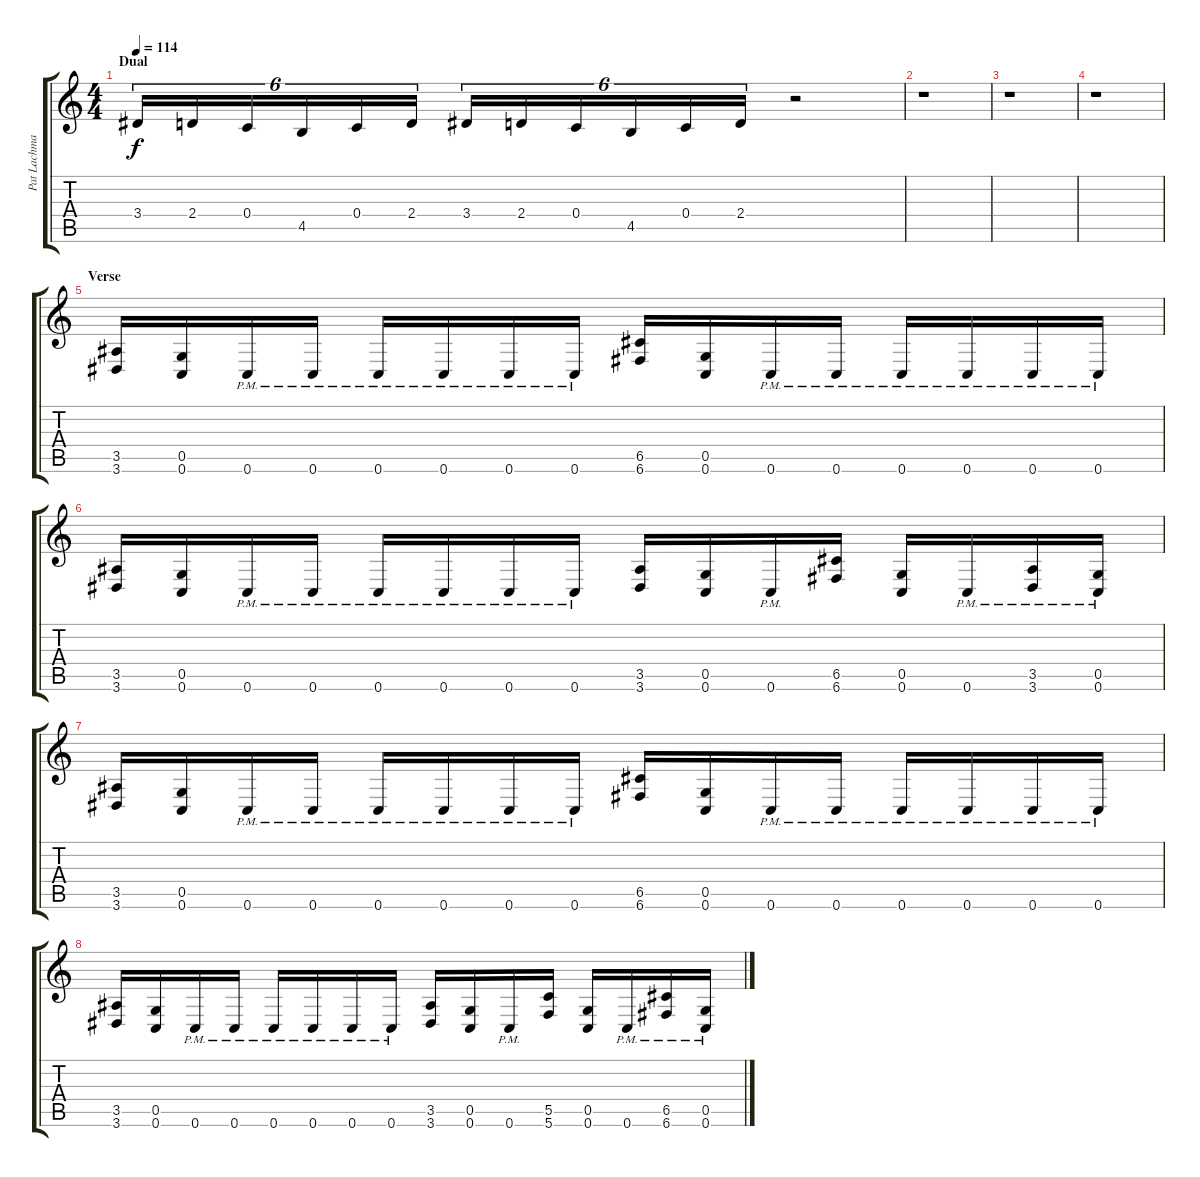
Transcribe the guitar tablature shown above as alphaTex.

\track ("Pat Lachman" "Pat Lachma") {instrument distortionguitar}
\staff {score tabs}
\tuning (D4 A3 F3 C3 G2 C2) {hide}
\ts (4 4)
\section ("" "Dual")
\tempo 114
\clef g2
\ks c
3.4.16{tu (6 4) dy f} 2.4.16{tu (6 4)} 0.4.16{tu (6 4)} 4.5.16{tu (6 4)} 0.4.16{tu (6 4)} 2.4.16{tu (6 4)} 3.4.16{tu (6 4)} 2.4.16{tu (6 4)} 0.4.16{tu (6 4)} 4.5.16{tu (6 4)} 0.4.16{tu (6 4)} 2.4.16{tu (6 4)} r.2 |
r.1 |
r.1 |
r.1 |
\section ("" "Verse")
(3.5 3.6).16 (0.5 0.6).16 0.6{pm}.16 0.6{pm}.16 0.6{pm}.16 0.6{pm}.16 0.6{pm}.16 0.6{pm}.16 (6.5 6.6).16 (0.5 0.6).16 0.6{pm}.16 0.6{pm}.16 0.6{pm}.16 0.6{pm}.16 0.6{pm}.16 0.6{pm}.16 |
(3.5 3.6).16 (0.5 0.6).16 0.6{pm}.16 0.6{pm}.16 0.6{pm}.16 0.6{pm}.16 0.6{pm}.16 0.6{pm}.16 (3.5 3.6).16 (0.5 0.6).16 0.6{pm}.16 (6.5 6.6).16 (0.5 0.6).16 0.6{pm}.16 (3.5 3.6{pm}).16 (0.5 0.6{pm}).16 |
(3.5 3.6).16 (0.5 0.6).16 0.6{pm}.16 0.6{pm}.16 0.6{pm}.16 0.6{pm}.16 0.6{pm}.16 0.6{pm}.16 (6.5 6.6).16 (0.5 0.6).16 0.6{pm}.16 0.6{pm}.16 0.6{pm}.16 0.6{pm}.16 0.6{pm}.16 0.6{pm}.16 |
(3.5 3.6).16 (0.5 0.6).16 0.6{pm}.16 0.6{pm}.16 0.6{pm}.16 0.6{pm}.16 0.6{pm}.16 0.6{pm}.16 (3.5 3.6).16 (0.5 0.6).16 0.6{pm}.16 (5.5 5.6).16 (0.5 0.6).16 0.6{pm}.16 (6.5 6.6{pm}).16 (0.5 0.6{pm}).16
